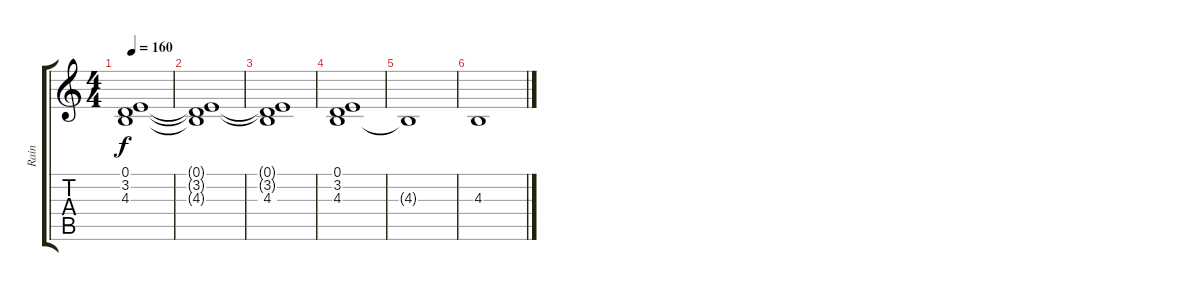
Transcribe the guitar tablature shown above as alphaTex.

\track ("Rain" "Rain") {instrument seashore}
\staff {score tabs}
\tuning (E4 B3 G3 D3 A2 E2) {hide}
\ts (4 4)
\tempo 160
\clef g2
\ks c
(0.1 3.2 4.3).1{dy f} |
(0.1{t} 3.2{t} 4.3{t}).1 |
(0.1{t} 3.2{t} 4.3).1 |
(0.1 3.2 4.3).1 |
4.3{t}.1 |
4.3.1
